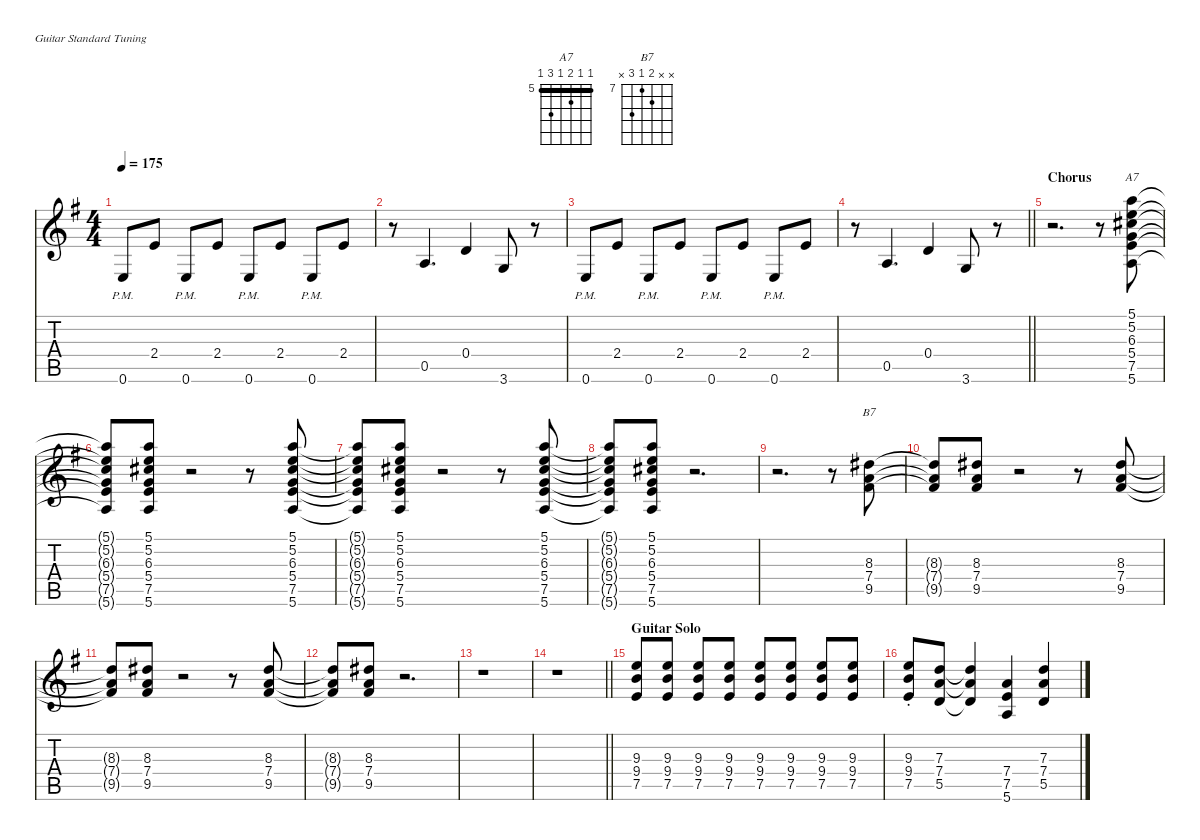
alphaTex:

\hideDynamics
\bracketExtendMode nobrackets
\singleTrackTrackNamePolicy hidden
\multiTrackTrackNamePolicy hidden
\firstSystemTrackNameMode fullname
\firstSystemTrackNameOrientation horizontal
\otherSystemsTrackNameOrientation horizontal
\track ("Rhythm Guitar" "E-Gt") {instrument overdrivenguitar}
\staff {score tabs}
\tuning (E4 B3 G3 D3 A2 E2)
\chord ("A7" 5 5 6 5 7 5) {firstfret 5 barre (5 5 5)}
\chord ("B7" x x 8 7 9 x) {firstfret 7}
\ts (4 4)
\tempo 175
\clef g2
\ks g
0.6{pm acc forcenatural}.8{dy f beam Up} 2.4{acc forcenatural}.8{beam Up} 0.6{pm acc forcenatural}.8{beam Up} 2.4{acc forcenatural}.8{beam Up} 0.6{pm acc forcenatural}.8{beam Up} 2.4{acc forcenatural}.8{beam Up} 0.6{pm acc forcenatural}.8{beam Up} 2.4{acc forcenatural}.8{beam Up} |
r.8{beam Down} 0.5{acc forcenatural}.4{d beam Up} 0.4{acc forcenatural}.4{beam Up} 3.6{acc forcenatural}.8{beam Up} r.8{beam Up} |
0.6{pm acc forcenatural}.8{beam Up} 2.4{acc forcenatural}.8{beam Up} 0.6{pm acc forcenatural}.8{beam Up} 2.4{acc forcenatural}.8{beam Up} 0.6{pm acc forcenatural}.8{beam Up} 2.4{acc forcenatural}.8{beam Up} 0.6{pm acc forcenatural}.8{beam Up} 2.4{acc forcenatural}.8{beam Up} |
\barLineRight lightlight
r.8{beam Down} 0.5{acc forcenatural}.4{d beam Up} 0.4{acc forcenatural}.4{beam Up} 3.6{acc forcenatural}.8{beam Up} r.8{beam Up} |
\section ("" "Chorus ")
r.2{d beam Down} r.8{beam Down} (5.1{acc forcenatural} 5.2{acc forcenatural} 6.3{acc #} 5.4{acc forcenatural} 7.5{acc forcenatural} 5.6{acc forcenatural}).8{ch "A7" beam Up} |
(5.1{t acc forcenatural} 5.2{t acc forcenatural} 6.3{t acc #} 5.4{t acc forcenatural} 7.5{t acc forcenatural} 5.6{t acc forcenatural}).8{beam Up} (5.1{acc forcenatural} 5.2{acc forcenatural} 6.3{acc #} 5.4{acc forcenatural} 7.5{acc forcenatural} 5.6{acc forcenatural}).8{beam Up} r.2{beam Up} r.8{beam Up} (5.1{acc forcenatural} 5.2{acc forcenatural} 6.3{acc #} 5.4{acc forcenatural} 7.5{acc forcenatural} 5.6{acc forcenatural}).8{beam Up} |
(5.1{t acc forcenatural} 5.2{t acc forcenatural} 6.3{t acc #} 5.4{t acc forcenatural} 7.5{t acc forcenatural} 5.6{t acc forcenatural}).8{beam Up} (5.1{acc forcenatural} 5.2{acc forcenatural} 6.3{acc #} 5.4{acc forcenatural} 7.5{acc forcenatural} 5.6{acc forcenatural}).8{beam Up} r.2{beam Up} r.8{beam Up} (5.1{acc forcenatural} 5.2{acc forcenatural} 6.3{acc #} 5.4{acc forcenatural} 7.5{acc forcenatural} 5.6{acc forcenatural}).8{beam Up} |
(5.1{t acc forcenatural} 5.2{t acc forcenatural} 6.3{t acc #} 5.4{t acc forcenatural} 7.5{t acc forcenatural} 5.6{t acc forcenatural}).8{beam Up} (5.1{acc forcenatural} 5.2{acc forcenatural} 6.3{acc #} 5.4{acc forcenatural} 7.5{acc forcenatural} 5.6{acc forcenatural}).8{beam Up} r.2{d beam Up} |
r.2{d beam Down} r.8{beam Down} (8.3{acc #} 7.4{acc forcenatural} 9.5{acc #}).8{ch "B7" beam Up} |
(8.3{t acc #} 7.4{t acc forcenatural} 9.5{t acc #}).8{beam Up} (8.3{acc #} 7.4{acc forcenatural} 9.5{acc #}).8{beam Up} r.2{beam Up} r.8{beam Up} (8.3{acc #} 7.4{acc forcenatural} 9.5{acc #}).8{beam Up} |
(8.3{t acc #} 7.4{t acc forcenatural} 9.5{t acc #}).8{beam Up} (8.3{acc #} 7.4{acc forcenatural} 9.5{acc #}).8{beam Up} r.2{beam Up} r.8{beam Up} (8.3{acc #} 7.4{acc forcenatural} 9.5{acc #}).8{beam Up} |
(8.3{t acc #} 7.4{t acc forcenatural} 9.5{t acc #}).8{beam Up} (8.3{acc #} 7.4{acc forcenatural} 9.5{acc #}).8{beam Up} r.2{d beam Up} |
r.1{beam Down} |
\barLineRight lightlight
r.1{beam Down} |
\section ("" "Guitar Solo")
(9.3{acc forcenatural} 9.4{acc forcenatural} 7.5{acc forcenatural}).8{beam Up} (9.3{acc forcenatural} 9.4{acc forcenatural} 7.5{acc forcenatural}).8{beam Up} (9.3{acc forcenatural} 9.4{acc forcenatural} 7.5{acc forcenatural}).8{beam Up} (9.3{acc forcenatural} 9.4{acc forcenatural} 7.5{acc forcenatural}).8{beam Up} (9.3{acc forcenatural} 9.4{acc forcenatural} 7.5{acc forcenatural}).8{beam Up} (9.3{acc forcenatural} 9.4{acc forcenatural} 7.5{acc forcenatural}).8{beam Up} (9.3{acc forcenatural} 9.4{acc forcenatural} 7.5{acc forcenatural}).8{beam Up} (9.3{acc forcenatural} 9.4{acc forcenatural} 7.5{acc forcenatural}).8{beam Up} |
(9.3{st acc forcenatural} 9.4{st acc forcenatural} 7.5{st acc forcenatural}).8{beam Up} (7.3{acc forcenatural} 7.4{acc forcenatural} 5.5{acc forcenatural}).8{beam Up} (7.3{t acc forcenatural} 7.4{t acc forcenatural} 5.5{t acc forcenatural}).4{beam Up} (7.4{acc forcenatural} 7.5{acc forcenatural} 5.6{acc forcenatural}).4{beam Up} (7.3{acc forcenatural} 7.4{acc forcenatural} 5.5{acc forcenatural}).4{beam Up}
